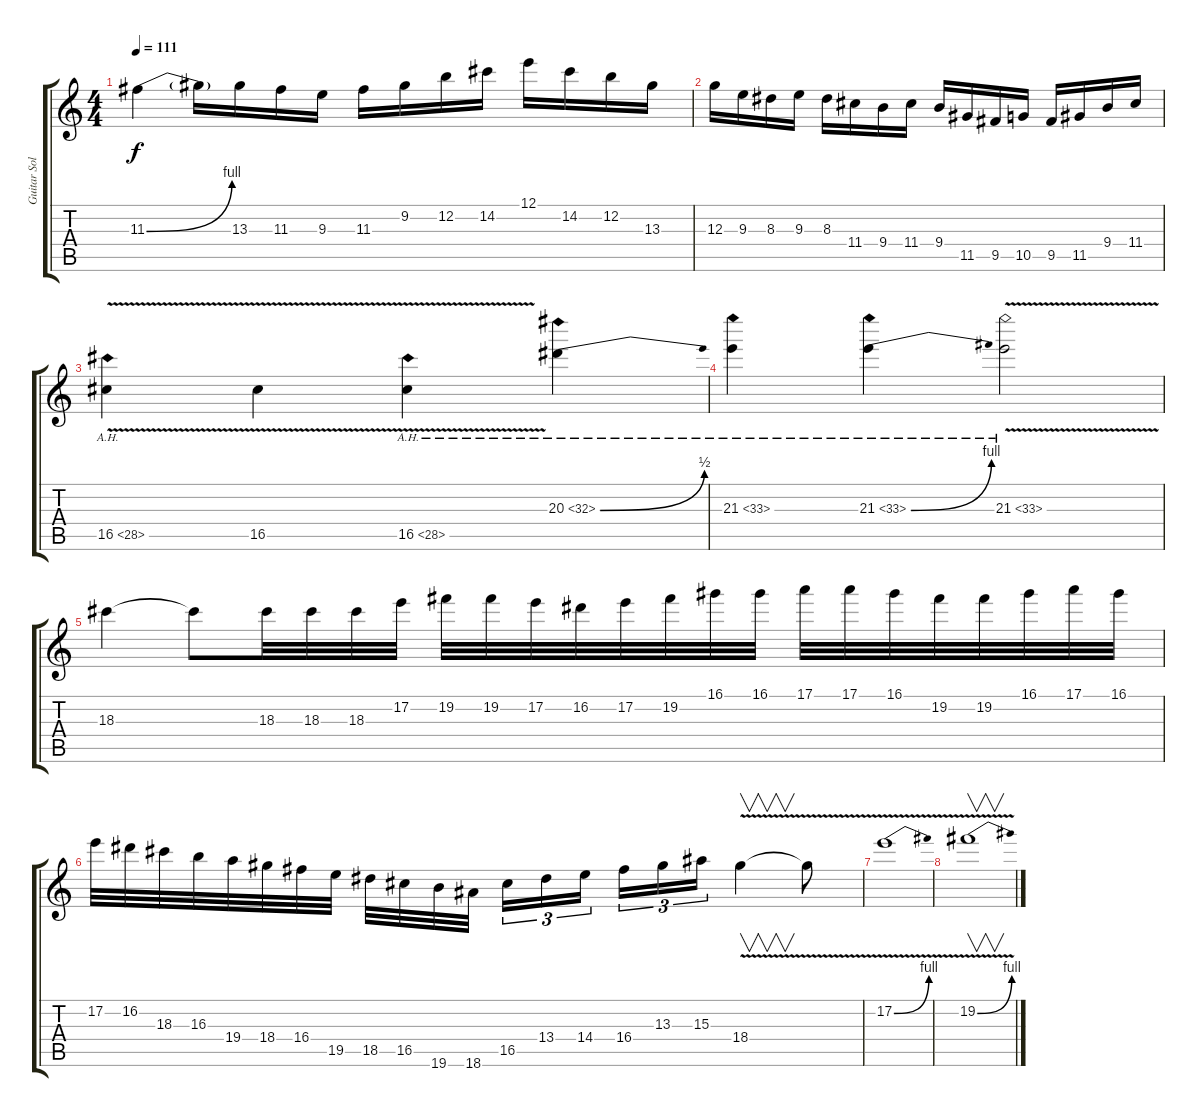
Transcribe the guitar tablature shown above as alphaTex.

\track ("Guitar Solo" "Guitar Sol") {instrument distortionguitar}
\staff {score tabs}
\tuning (E4 B3 G3 D3 A2 E2) {hide}
\ts (4 4)
\tempo 111
\clef g2
\ks c
11.3{be (bend 0 0 60 4)}.4{dy f} 11.3{t}.16 13.3.16 11.3.16 9.3.16 11.3.16 9.2.16 12.2.16 14.2.16 12.1.16 14.2.16 12.2.16 13.3.16 |
12.3.16 9.3.16 8.3.16 9.3.16 8.3.16 11.4.16 9.4.16 11.4.16 9.4.16 11.5.16 9.5.16 10.5.16 9.5.16 11.5.16 9.4.16 11.4.16 |
16.5{ah 12 v}.4 16.5{v}.4 16.5{ah 12 v}.4 20.3{be (bend 0 0 60 2) ah 12}.4 |
21.3{ah 12}.4 21.3{be (bend 0 0 60 4) ah 12}.4 21.3{ah 12 v}.2 |
18.3.4 18.3{t}.8 18.3.32 18.3.32 18.3.32 17.2.32 19.2.32 19.2.32 17.2.32 16.2.32 17.2.32 19.2.32 16.1.32 16.1.32 17.1.32 17.1.32 16.1.32 19.2.32 19.2.32 16.1.32 17.1.32 16.1.32 |
17.2.32 16.2.32 18.3.32 16.3.32 19.4.32 18.4.32 16.4.32 19.5.32 18.5.32 16.5.32 19.6.32 18.6.32 16.5.16{tu (3 2)} 13.4.16{tu (3 2)} 14.4.16{tu (3 2)} 16.4.16{tu (3 2)} 13.3.16{tu (3 2)} 15.3.16{tu (3 2)} 18.4{v}.4{v} 18.4{t}.8 |
17.2{be (bend 0 0 60 4) v}.1 |
19.2{be (bend 0 0 60 4) v}.1{v}
